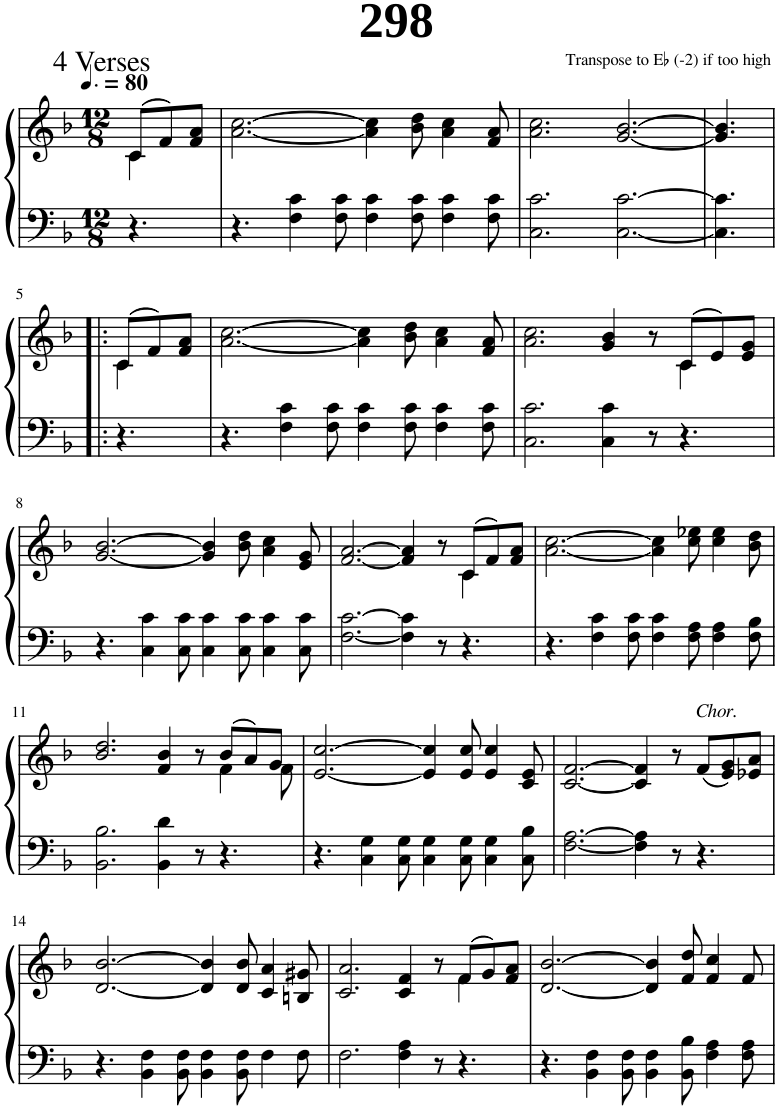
**kern	**kern
*part1	*part1
*staff2	*staff1
*I"Piano	*
*I'Pno.	*
*clefF4	*clefG2
*k[b-]	*k[b-]
*M12/8	*M12/8
*MM120	*MM120
=1	=1
*	*^
4.r	(8c/L	4c\
.	8f/)	.
.	8f/ 8a/J	8ryy
*	*v	*v
=2	=2
4.r	[2.a\ [2.cc\
4F\ 4c\	.
8F\ 8c\	.
4F\ 4c\	4a\] 4cc\]
8F\ 8c\	8b-\ 8dd\
4F\ 4c\	4a\ 4cc\
8F\ 8c\	8f/ 8a/
=3	=3
2.C\ 2.c\	2.a\ 2.cc\
[2.C\ [2.c\	[2.g/ [2.b-/
=4	=4
4.C\] 4.c\]	4.g/] 4.b-/]
!!LO:LB:g=z
=5!|:	=5!|:
*	*^
4.r	(8c/L	4c\
.	8f/)	.
.	8f/ 8a/J	8ryy
*	*v	*v
=6	=6
4.r	[2.a\ [2.cc\
4F\ 4c\	.
8F\ 8c\	.
4F\ 4c\	4a\] 4cc\]
8F\ 8c\	8b-\ 8dd\
4F\ 4c\	4a\ 4cc\
8F\ 8c\	8f/ 8a/
=7	=7
*	*^
2.C\ 2.c\	2.a\ 2.cc\	8ryy
*	*v	*v
4C\ 4c\	4g/ 4b-/
8r	8r
*	*^
4.r	(8c/L	4c\
.	8e/)	.
.	8e/ 8g/J	8ryy
*	*v	*v
!!LO:LB:g=z
=8	=8
4.r	[2.g/ [2.b-/
4C\ 4c\	.
8C\ 8c\	.
4C\ 4c\	4g/] 4b-/]
8C\ 8c\	8b-\ 8dd\
4C\ 4c\	4a\ 4cc\
8C\ 8c\	8e/ 8g/
=9	=9
*	*^
[2.F\ [2.c\	[2.f/ [2.a/	8ryy
*	*v	*v
4F\] 4c\]	4f/] 4a/]
8r	8r
*	*^
4.r	(8c/L	4c\
.	8f/)	.
.	8f/ 8a/J	8ryy
*	*v	*v
=10	=10
4.r	[2.a\ [2.cc\
4F\ 4c\	.
8F\ 8c\	.
4F\ 4c\	4a\] 4cc\]
8F\ 8A\	8cc\ 8ee-X\
4F\ 4A\	4cc\ 4ee-\
8F\ 8B-\	8b-\ 8dd\
!!LO:LB:g=z
=11	=11
*	*^
2.BB-\ 2.B-\	2.b-/ 2.dd/	8ryy
*	*v	*v
4BB-\ 4d\	4f/ 4b-/
8r	8r
*	*^
4.r	(8b-/L	4f\
.	8a/)	.
.	8g/J	8f\
*	*v	*v
=12	=12
4.r	[2.e/ [2.cc/
4C\ 4G\	.
8C\ 8G\	.
4C\ 4G\	4e/] 4cc/]
8C\ 8G\	8e/ 8cc/
4C\ 4G\	4e/ 4cc/
8C\ 8B-\	8c/ 8e/
=13	=13
[2.F\ [2.A\	[2.c/ [2.f/
4F\] 4A\]	4c/] 4f/]
8r	8r
!	!LO:TX:a:i:t=Chor.
4.r	(8f/L
.	8e/ 8g/)
.	8e-X/ 8a/J
!!LO:LB:g=z
=14	=14
4.r	[2.d/ [2.b-/
4BB-\ 4F\	.
8BB-\ 8F\	.
4BB-\ 4F\	4d/] 4b-/]
8BB-\ 8F\	8d/ 8b-/
4F\	4c/ 4a/
8F\	8Bn/ 8g#X/
=15	=15
*	*^
2.F\	2.c/ 2.a/	8ryy
*	*v	*v
4F\ 4A\	4c/ 4f/
8r	8r
*	*^
4.r	(8f/L	4f\
.	8g/)	.
.	8f/ 8a/J	8ryy
*	*v	*v
=16	=16
4.r	[2.d/ [2.b-/
4BB-\ 4F\	.
8BB-\ 8F\	.
4BB-\ 4F\	4d/] 4b-/]
8BB-\ 8B-\	8f/ 8dd/
4F\ 4A\	4f/ 4cc/
8F\ 8A\	8f/
=	=
*-	*-
